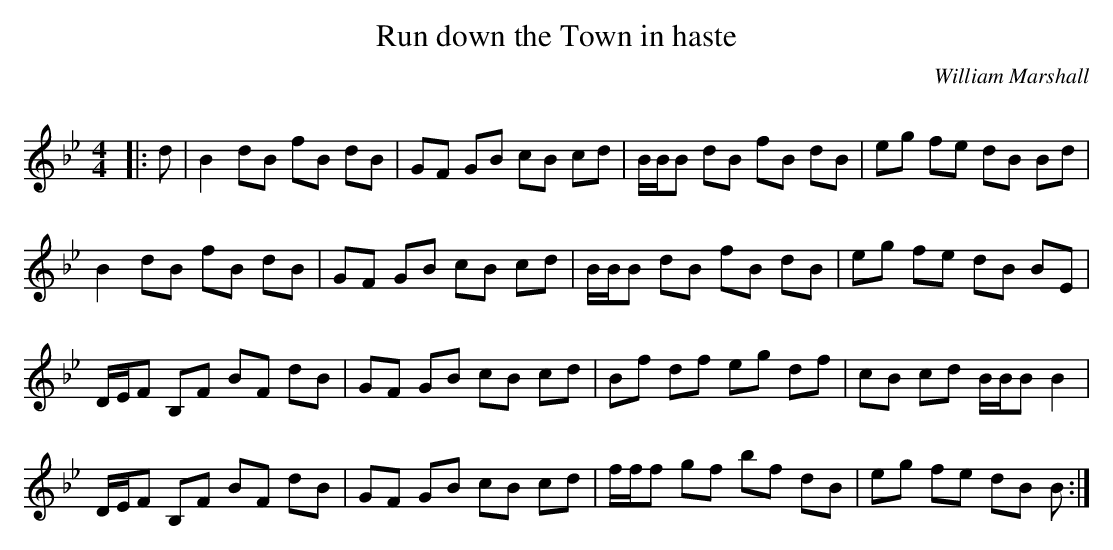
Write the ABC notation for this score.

X:1
T: Run down the Town in haste
C:William Marshall
Q: 232
K:Bb
M:4/4
L:1/8
|:d|B2 dB fB dB|GF GB cB cd|B1/2B1/2B dB fB dB|eg fe dB Bd|
B2 dB fB dB|GF GB cB cd|B1/2B1/2B dB fB dB|eg fe dB BE|
D1/2E1/2F B,F BF dB|GF GB cB cd|Bf df eg df|cB cd B1/2B1/2B B2|
D1/2E1/2F B,F BF dB|GF GB cB cd|f1/2f1/2f gf bf dB|eg fe dB B:|
